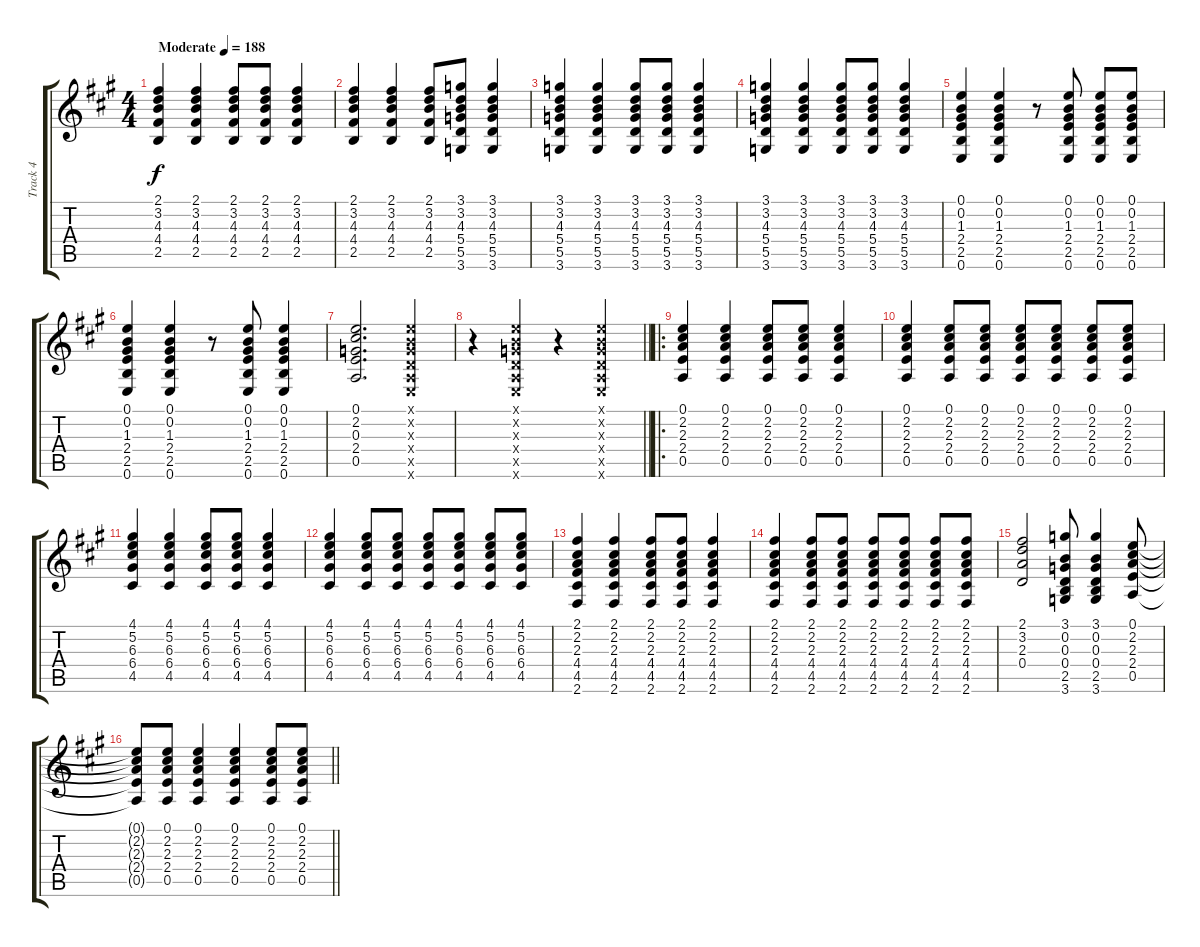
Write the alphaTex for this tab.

\track ("Track 4" "Track 4") {instrument acousticguitarsteel}
\staff {score tabs}
\tuning (E4 B3 G3 D3 A2 E2) {hide}
\ts (4 4)
\tempo (188 "Moderate")
\clef g2
\ks a
(2.1 3.2 4.3 4.4 2.5).4{dy f instrument acousticguitarsteel} (2.1 3.2 4.3 4.4 2.5).4 (2.1 3.2 4.3 4.4 2.5).8 (2.1 3.2 4.3 4.4 2.5).8 (2.1 3.2 4.3 4.4 2.5).4 |
(2.1 3.2 4.3 4.4 2.5).4 (2.1 3.2 4.3 4.4 2.5).4 (2.1 3.2 4.3 4.4 2.5).8 (3.1 3.2 4.3 5.4 5.5 3.6).8 (3.1 3.2 4.3 5.4 5.5 3.6).4 |
(3.1 3.2 4.3 5.4 5.5 3.6).4 (3.1 3.2 4.3 5.4 5.5 3.6).4 (3.1 3.2 4.3 5.4 5.5 3.6).8 (3.1 3.2 4.3 5.4 5.5 3.6).8 (3.1 3.2 4.3 5.4 5.5 3.6).4 |
(3.1 3.2 4.3 5.4 5.5 3.6).4 (3.1 3.2 4.3 5.4 5.5 3.6).4 (3.1 3.2 4.3 5.4 5.5 3.6).8 (3.1 3.2 4.3 5.4 5.5 3.6).8 (3.1 3.2 4.3 5.4 5.5 3.6).4 |
(0.1 0.2 1.3 2.4 2.5 0.6).4 (0.1 0.2 1.3 2.4 2.5 0.6).4 r.8 (0.1 0.2 1.3 2.4 2.5 0.6).8 (0.1 0.2 1.3 2.4 2.5 0.6).8 (0.1 0.2 1.3 2.4 2.5 0.6).8 |
(0.1 0.2 1.3 2.4 2.5 0.6).4 (0.1 0.2 1.3 2.4 2.5 0.6).4 r.8 (0.1 0.2 1.3 2.4 2.5 0.6).8 (0.1 0.2 1.3 2.4 2.5 0.6).4 |
(0.1 2.2 0.3 2.4 0.5).2{d} (0.1{x} 0.2{x} 0.3{x} 0.4{x} 0.5{x} 0.6{x}).4 |
\barLineRight lightlight
r.4 (0.1{x} 0.2{x} 0.3{x} 0.4{x} 0.5{x} 0.6{x}).4 r.4 (0.1{x} 0.2{x} 0.3{x} 0.4{x} 0.5{x} 0.6{x}).4 |
\ro
(0.1 2.2 2.3 2.4 0.5).4 (0.1 2.2 2.3 2.4 0.5).4 (0.1 2.2 2.3 2.4 0.5).8 (0.1 2.2 2.3 2.4 0.5).8 (0.1 2.2 2.3 2.4 0.5).4 |
(0.1 2.2 2.3 2.4 0.5).4 (0.1 2.2 2.3 2.4 0.5).8 (0.1 2.2 2.3 2.4 0.5).8 (0.1 2.2 2.3 2.4 0.5).8 (0.1 2.2 2.3 2.4 0.5).8 (0.1 2.2 2.3 2.4 0.5).8 (0.1 2.2 2.3 2.4 0.5).8 |
(4.1 5.2 6.3 6.4 4.5).4 (4.1 5.2 6.3 6.4 4.5).4 (4.1 5.2 6.3 6.4 4.5).8 (4.1 5.2 6.3 6.4 4.5).8 (4.1 5.2 6.3 6.4 4.5).4 |
(4.1 5.2 6.3 6.4 4.5).4 (4.1 5.2 6.3 6.4 4.5).8 (4.1 5.2 6.3 6.4 4.5).8 (4.1 5.2 6.3 6.4 4.5).8 (4.1 5.2 6.3 6.4 4.5).8 (4.1 5.2 6.3 6.4 4.5).8 (4.1 5.2 6.3 6.4 4.5).8 |
(2.1 2.2 2.3 4.4 4.5 2.6).4 (2.1 2.2 2.3 4.4 4.5 2.6).4 (2.1 2.2 2.3 4.4 4.5 2.6).8 (2.1 2.2 2.3 4.4 4.5 2.6).8 (2.1 2.2 2.3 4.4 4.5 2.6).4 |
(2.1 2.2 2.3 4.4 4.5 2.6).4 (2.1 2.2 2.3 4.4 4.5 2.6).8 (2.1 2.2 2.3 4.4 4.5 2.6).8 (2.1 2.2 2.3 4.4 4.5 2.6).8 (2.1 2.2 2.3 4.4 4.5 2.6).8 (2.1 2.2 2.3 4.4 4.5 2.6).8 (2.1 2.2 2.3 4.4 4.5 2.6).8 |
(2.1 3.2 2.3 0.4).2 (3.1 0.2 0.3 0.4 2.5 3.6).8 (3.1 0.2 0.3 0.4 2.5 3.6).4 (0.1 2.2 2.3 2.4 0.5).8 |
\barLineRight lightlight
(0.1{t} 2.2{t} 2.3{t} 2.4{t} 0.5{t}).8 (0.1 2.2 2.3 2.4 0.5).8 (0.1 2.2 2.3 2.4 0.5).4 (0.1 2.2 2.3 2.4 0.5).4 (0.1 2.2 2.3 2.4 0.5).8 (0.1 2.2 2.3 2.4 0.5).8
